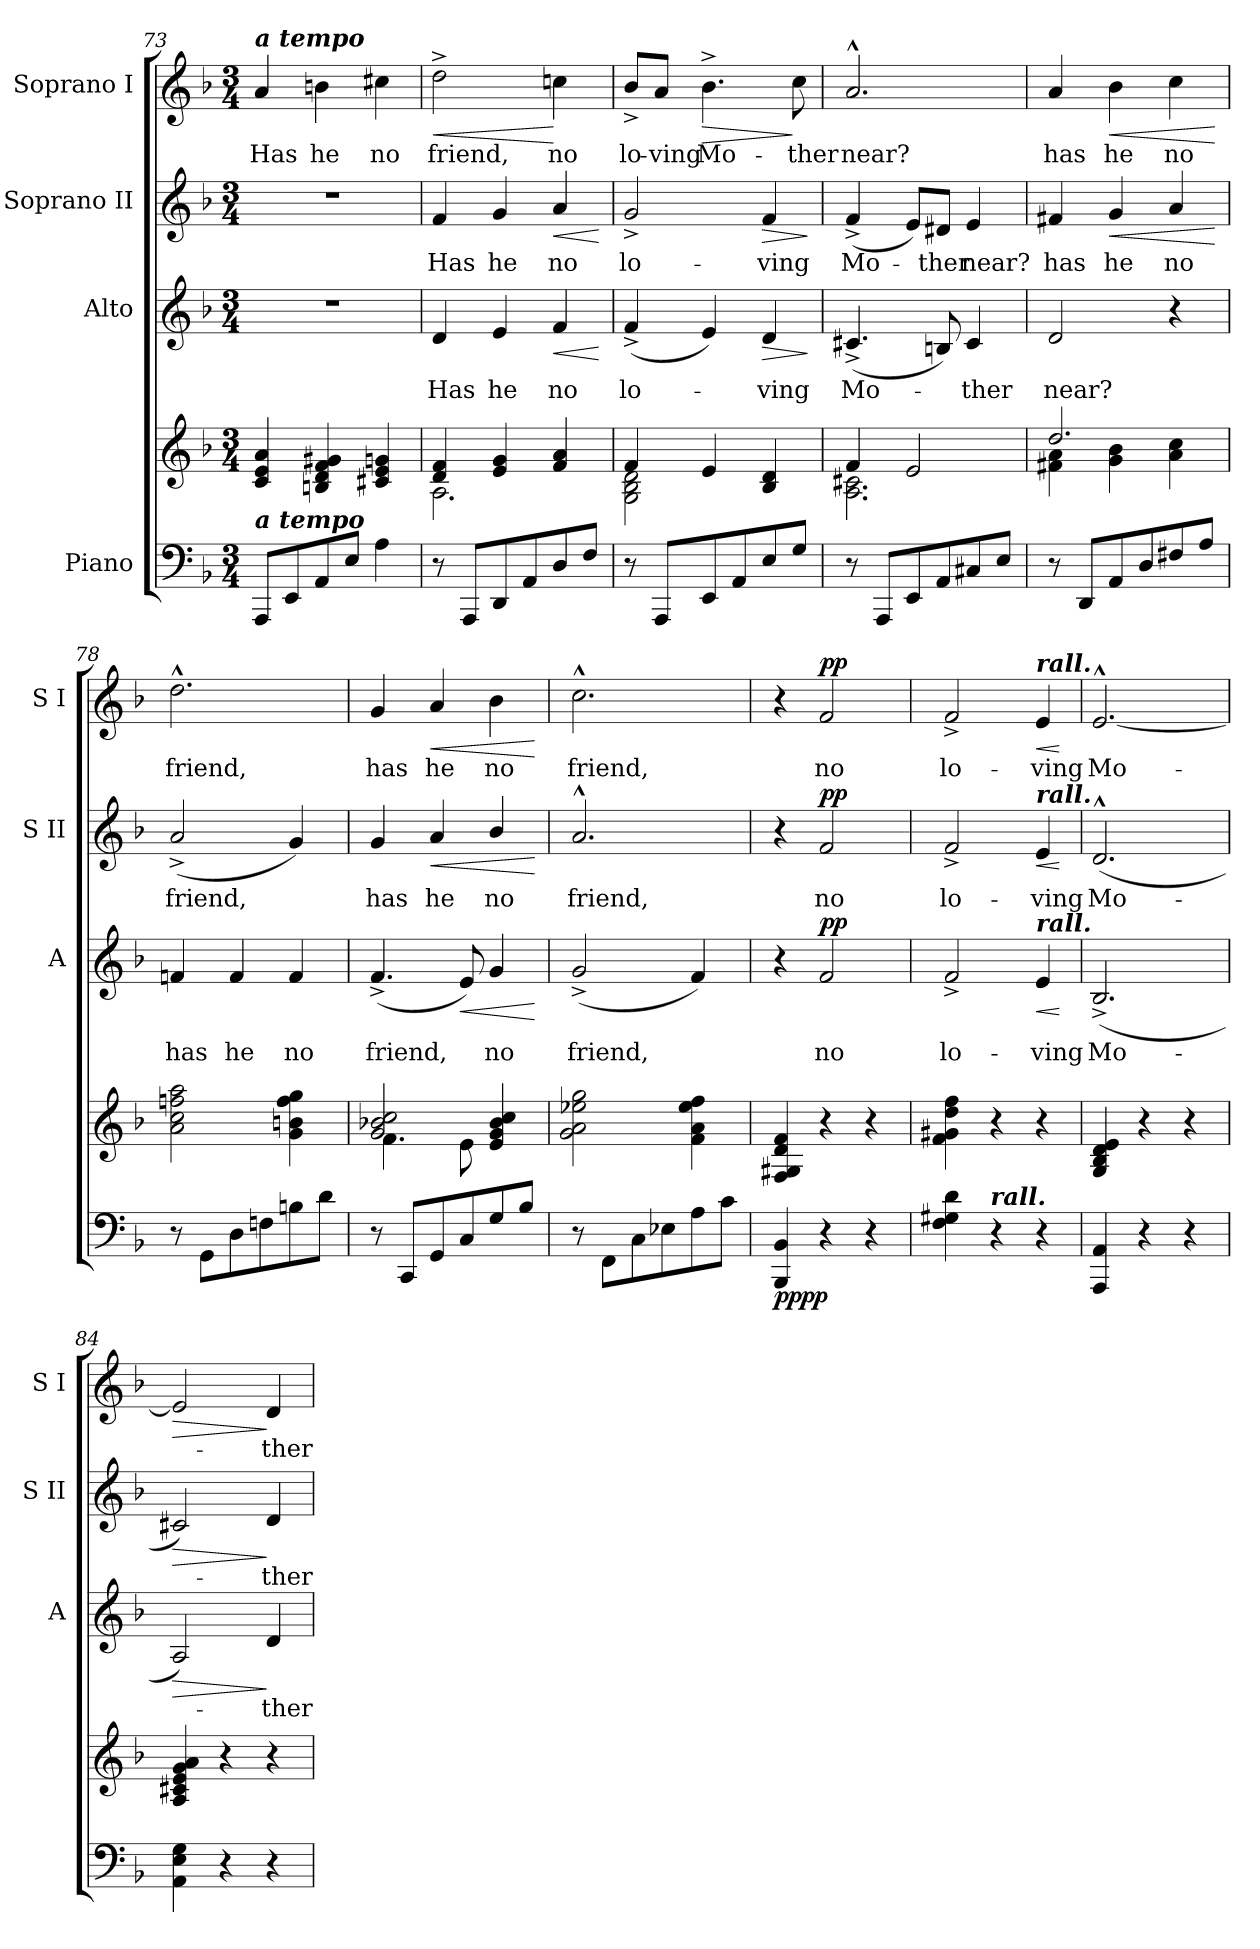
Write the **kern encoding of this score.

**kern	**kern	**dynam	**kern	**text	**dynam	**kern	**text	**dynam	**kern	**text	**dynam
*part4	*part4	*part4	*part3	*part3	*part3	*part2	*part2	*part2	*part1	*part1	*part1
*staff5	*staff4	*staff4/5	*staff3	*staff3	*staff3	*staff2	*staff2	*staff2	*staff1	*staff1	*staff1
*I"Piano	*	*	*I"Alto	*	*	*I"Soprano II	*	*	*I"Soprano I	*	*
*	*	*	*I'A	*	*	*I'S II	*	*	*I'S I	*	*
*clefF4	*clefG2	*	*clefG2	*	*	*clefG2	*	*	*clefG2	*	*
*k[b-]	*k[b-]	*	*k[b-]	*	*	*k[b-]	*	*	*k[b-]	*	*
*F:	*F:	*	*F:	*	*	*F:	*	*	*F:	*	*
*M3/4	*M3/4	*	*M3/4	*	*	*M3/4	*	*	*M3/4	*	*
=73	=73	=73	=73	=73	=73	=73	=73	=73	=73	=73	=73
*	*^	*	*	*	*	*	*	*	*	*	*
!	!	!	!	!	!	!	!	!	!	!LO:TX:a:Bi:t=a tempo	!	!
!LO:TX:a:Bi:t=a tempo	!	!	!	!	!	!	!	!	!	!	!	!
!	!	!	!	!LO:N:vis=1	!	!	!LO:N:vis=1	!	!	!	!LO:LY:b	!
8AAAL	4c/ 4e/ 4a/	2.ryy	.	2.r	.	.	2.r	.	.	4a	Has	.
8EE	.	.	.	.	.	.	.	.	.	.	.	.
!	!	!	!	!	!	!	!	!	!	!	!LO:LY:b	!
8AA	4Bn/ 4d/ 4f/ 4g#X/	.	.	.	.	.	.	.	.	4bn	he	.
8EJ	.	.	.	.	.	.	.	.	.	.	.	.
!	!	!	!	!	!	!	!	!	!	!	!LO:LY:b	!
4A	4c#X/ 4e/ 4gn/	.	.	.	.	.	.	.	.	4cc#X	no	.
=74	=74	=74	=74	=74	=74	=74	=74	=74	=74	=74	=74	=74
!	!	!	!	!	!LO:LY:b	!	!	!LO:LY:b	!	!	!LO:LY:b	!LO:HP:b
8r	4d/ 4f/	2.A\	.	4d	Has	.	4f	Has	.	2dd^	friend,	<
8AAAL	.	.	.	.	.	.	.	.	.	.	.	.
!	!	!	!	!	!LO:LY:b	!	!	!LO:LY:b	!	!	!	!
8DD	4e/ 4g/	.	.	4e	he	.	4g	he	.	.	.	.
8AA	.	.	.	.	.	.	.	.	.	.	.	.
!	!	!	!	!	!LO:LY:b	!LO:HP:b	!	!LO:LY:b	!LO:HP:b	!	!LO:LY:b	!
8D	4f/ 4a/	.	.	4f	no	<	4a	no	<	4ccn	no	[
8FJ	.	.	.	.	.	.	.	.	.	.	.	.
*	*v	*v	*	*	*	*	*	*	*	*	*	*
.	.	.	.	.	[	.	.	[	.	.	.
!!LO:LB:g=z
=75	=75	=75	=75	=75	=75	=75	=75	=75	=75	=75	=75
*	*^	*	*	*	*	*	*	*	*	*	*
!	!	!	!	!	!LO:LY:b	!	!	!LO:LY:b	!	!	!LO:LY:b	!
8r	4f/	2G\ 2B-\ 2d\	.	(<4f^	lo-	.	2g^	lo-	.	8b-^/L	lo-	.
!	!	!	!	!	!	!	!	!	!	!	!LO:LY:b	!
8AAAL	.	.	.	.	.	.	.	.	.	8a/J	-ving	.
!	!	!	!	!	!	!	!	!	!	!	!LO:LY:b	!LO:HP:b
8EE	4e/	.	.	4e)	.	.	.	.	.	4.b-^	Mo-	>
8AA	.	.	.	.	.	.	.	.	.	.	.	.
!	!	!	!	!	!LO:LY:b	!LO:HP:b	!	!LO:LY:b	!LO:HP:b	!	!	!
8E	4B-/ 4d/	4ryy	.	4d	ving	>	4f	-ving	>	.	.	.
!	!	!	!	!	!	!	!	!	!	!	!LO:LY:b	!
8GJ	.	.	.	.	.	.	.	.	.	8cc	-ther	]
*	*v	*v	*	*	*	*	*	*	*	*	*	*
.	.	.	.	.	]	.	.	]	.	.	.
=76	=76	=76	=76	=76	=76	=76	=76	=76	=76	=76	=76
*	*^	*	*	*	*	*	*	*	*	*	*
!	!	!	!	!	!LO:LY:b	!	!	!LO:LY:b	!	!	!LO:LY:b	!
8r	4f/	2.A\ 2.c#X\	.	(<4.c#X^	Mo-	.	(<4f^	Mo-	.	2.a^^	near?	.
8AAAL	.	.	.	.	.	.	.	.	.	.	.	.
8EE	2e/	.	.	.	.	.	8e/L)	.	.	.	.	.
!	!	!	!	!	!	!	!	!LO:LY:b	!	!	!	!
8AA	.	.	.	8Bn)	.	.	8d#X/J	ther	.	.	.	.
!	!	!	!	!	!LO:LY:b	!	!	!LO:LY:b	!	!	!	!
8C#X	.	.	.	4c#	ther	.	4e	near?	.	.	.	.
8EJ	.	.	.	.	.	.	.	.	.	.	.	.
=77	=77	=77	=77	=77	=77	=77	=77	=77	=77	=77	=77	=77
!	!	!	!	!	!LO:LY:b	!	!	!LO:LY:b	!	!	!LO:LY:b	!
8r	2.dd/	4f#X\ 4a\	.	2d	near?	.	4f#X	has	.	4a	has	.
8DDL	.	.	.	.	.	.	.	.	.	.	.	.
!	!	!	!	!	!	!	!	!LO:LY:b	!LO:HP:b	!	!LO:LY:b	!LO:HP:b
8AA	.	4g\ 4b-\	.	.	.	.	4g	he	<	4b-	he	<
8D	.	.	.	.	.	.	.	.	.	.	.	.
!	!	!	!	!	!	!	!	!LO:LY:b	!	!	!LO:LY:b	!
8F#X	.	4a\ 4cc\	.	4r	.	.	4a	no	.	4cc	no	.
8AJ	.	.	.	.	.	.	.	.	.	.	.	.
*	*v	*v	*	*	*	*	*	*	*	*	*	*
.	.	.	.	.	.	.	.	[	.	.	[
=78	=78	=78	=78	=78	=78	=78	=78	=78	=78	=78	=78
*	*^	*	*	*	*	*	*	*	*	*	*
!	!	!	!	!	!LO:LY:b	!	!	!LO:LY:b	!	!	!LO:LY:b	!
8r	2.ryy	2a\ 2cc\ 2ffn\ 2aa\	.	4fn	has	.	(<2a^	friend,	.	2.dd^^	friend,	.
8GGL	.	.	.	.	.	.	.	.	.	.	.	.
!	!	!	!	!	!LO:LY:b	!	!	!	!	!	!	!
8D	.	.	.	4f	he	.	.	.	.	.	.	.
8Fn	.	.	.	.	.	.	.	.	.	.	.	.
!	!	!	!	!	!LO:LY:b	!	!	!	!	!	!	!
8Bn	.	4g\ 4bn\ 4ff\ 4gg\	.	4f	no	.	4g)	.	.	.	.	.
8dJ	.	.	.	.	.	.	.	.	.	.	.	.
=79	=79	=79	=79	=79	=79	=79	=79	=79	=79	=79	=79	=79
!	!	!	!	!	!LO:LY:b	!	!	!LO:LY:b	!	!	!LO:LY:b	!
8r	2g/ 2b-X/ 2cc/	4.f\	.	(<4.f^	friend,	.	4g	has	.	4g	has	.
8CCL	.	.	.	.	.	.	.	.	.	.	.	.
!	!	!	!	!	!	!	!	!LO:LY:b	!LO:HP:b	!	!LO:LY:b	!LO:HP:b
8GG	.	.	.	.	.	.	4a	he	<	4a	he	<
!	!	!	!	!	!	!LO:HP:b	!	!	!	!	!	!
8C	.	8e\	.	8e)	.	<	.	.	.	.	.	.
!	!	!	!	!	!LO:LY:b	!	!	!LO:LY:b	!	!	!LO:LY:b	!
8G	4e/ 4g/ 4b-/ 4cc/	4ryy	.	4g	no	.	4b-/	no	.	4b-	no	.
8B-J	.	.	.	.	.	.	.	.	.	.	.	.
*	*v	*v	*	*	*	*	*	*	*	*	*	*
.	.	.	.	.	[	.	.	[	.	.	[
=80	=80	=80	=80	=80	=80	=80	=80	=80	=80	=80	=80
*	*^	*	*	*	*	*	*	*	*	*	*
!	!	!	!	!	!LO:LY:b	!	!	!LO:LY:b	!	!	!LO:LY:b	!
8r	2g\ 2a\ 2ee-X\ 2gg\	2.ryy	.	(<2g^	friend,	.	2.a^^	friend,	.	2.cc^^	friend,	.
8FFL	.	.	.	.	.	.	.	.	.	.	.	.
8C	.	.	.	.	.	.	.	.	.	.	.	.
8E-X	.	.	.	.	.	.	.	.	.	.	.	.
8A	4f\ 4a\ 4ee-\ 4ff\	.	.	4f)	.	.	.	.	.	.	.	.
8cJ	.	.	.	.	.	.	.	.	.	.	.	.
*	*v	*v	*	*	*	*	*	*	*	*	*	*
!!LO:LB:g=z
=81	=81	=81	=81	=81	=81	=81	=81	=81	=81	=81	=81
!	!	!LO:DY:b=2	!	!	!	!	!	!	!	!	!
!	!	!LO:DY:n=1:b	!	!	!	!	!	!	!	!	!
4BBB- 4BB-	4F 4G#X 4d 4f	pp pp	4r	.	.	4r	.	.	4r	.	.
!	!	!	!	!LO:LY:b	!LO:DY:b	!	!LO:LY:b	!LO:DY:b	!	!LO:LY:b	!LO:DY:b
4r	4r	.	2f	no	pp	2f	no	pp	2f	no	pp
4r	4r	.	.	.	.	.	.	.	.	.	.
=82	=82	=82	=82	=82	=82	=82	=82	=82	=82	=82	=82
!	!	!	!	!LO:LY:b	!	!	!LO:LY:b	!	!	!LO:LY:b	!
4F 4G#X 4d	4f 4g#X 4dd 4ff	.	2f^	lo-	.	2f^	lo-	.	2f^	lo-	.
!LO:TX:a:Bi:t=rall.	!	!	!	!	!	!	!	!	!	!	!
4r	4r	.	.	.	.	.	.	.	.	.	.
!	!	!	!	!	!	!	!	!	!LO:TX:a:Bi:t=rall.	!	!
!	!	!	!	!	!	!LO:TX:a:Bi:t=rall.	!	!	!	!	!
!	!	!	!LO:TX:a:Bi:t=rall.	!	!	!	!	!	!	!	!
!	!	!	!	!LO:LY:b	!LO:HP:b	!	!LO:LY:b	!LO:HP:b	!	!LO:LY:b	!LO:HP:b
4r	4r	.	4e	-ving	<	4e	-ving	<	4e	-ving	<
.	.	.	.	.	[	.	.	[	.	.	[
=83	=83	=83	=83	=83	=83	=83	=83	=83	=83	=83	=83
!	!	!	!	!LO:LY:b	!	!	!LO:LY:b	!	!	!LO:LY:b	!
4AAA 4AA	4G 4B- 4d 4e	.	(<2.B-^	Mo-	.	(<2.d^^	Mo-	.	[2.e^^	Mo-	.
4r	4r	.	.	.	.	.	.	.	.	.	.
4r	4r	.	.	.	.	.	.	.	.	.	.
=84	=84	=84	=84	=84	=84	=84	=84	=84	=84	=84	=84
!	!	!	!	!	!LO:HP:b	!	!	!LO:HP:b	!	!	!LO:HP:b
4AA 4E 4G	4A 4c#X 4e 4g 4a	.	2A)	.	>	2c#X)	.	>	2e]	.	>
4r	4r	.	.	.	.	.	.	.	.	.	.
!	!	!	!	!LO:LY:b	!	!	!LO:LY:b	!	!	!LO:LY:b	!
4r	4r	.	4d	ther	]	4d	ther	]	4d	ther	]
=	=	=	=	=	=	=	=	=	=	=	=
*-	*-	*-	*-	*-	*-	*-	*-	*-	*-	*-	*-
